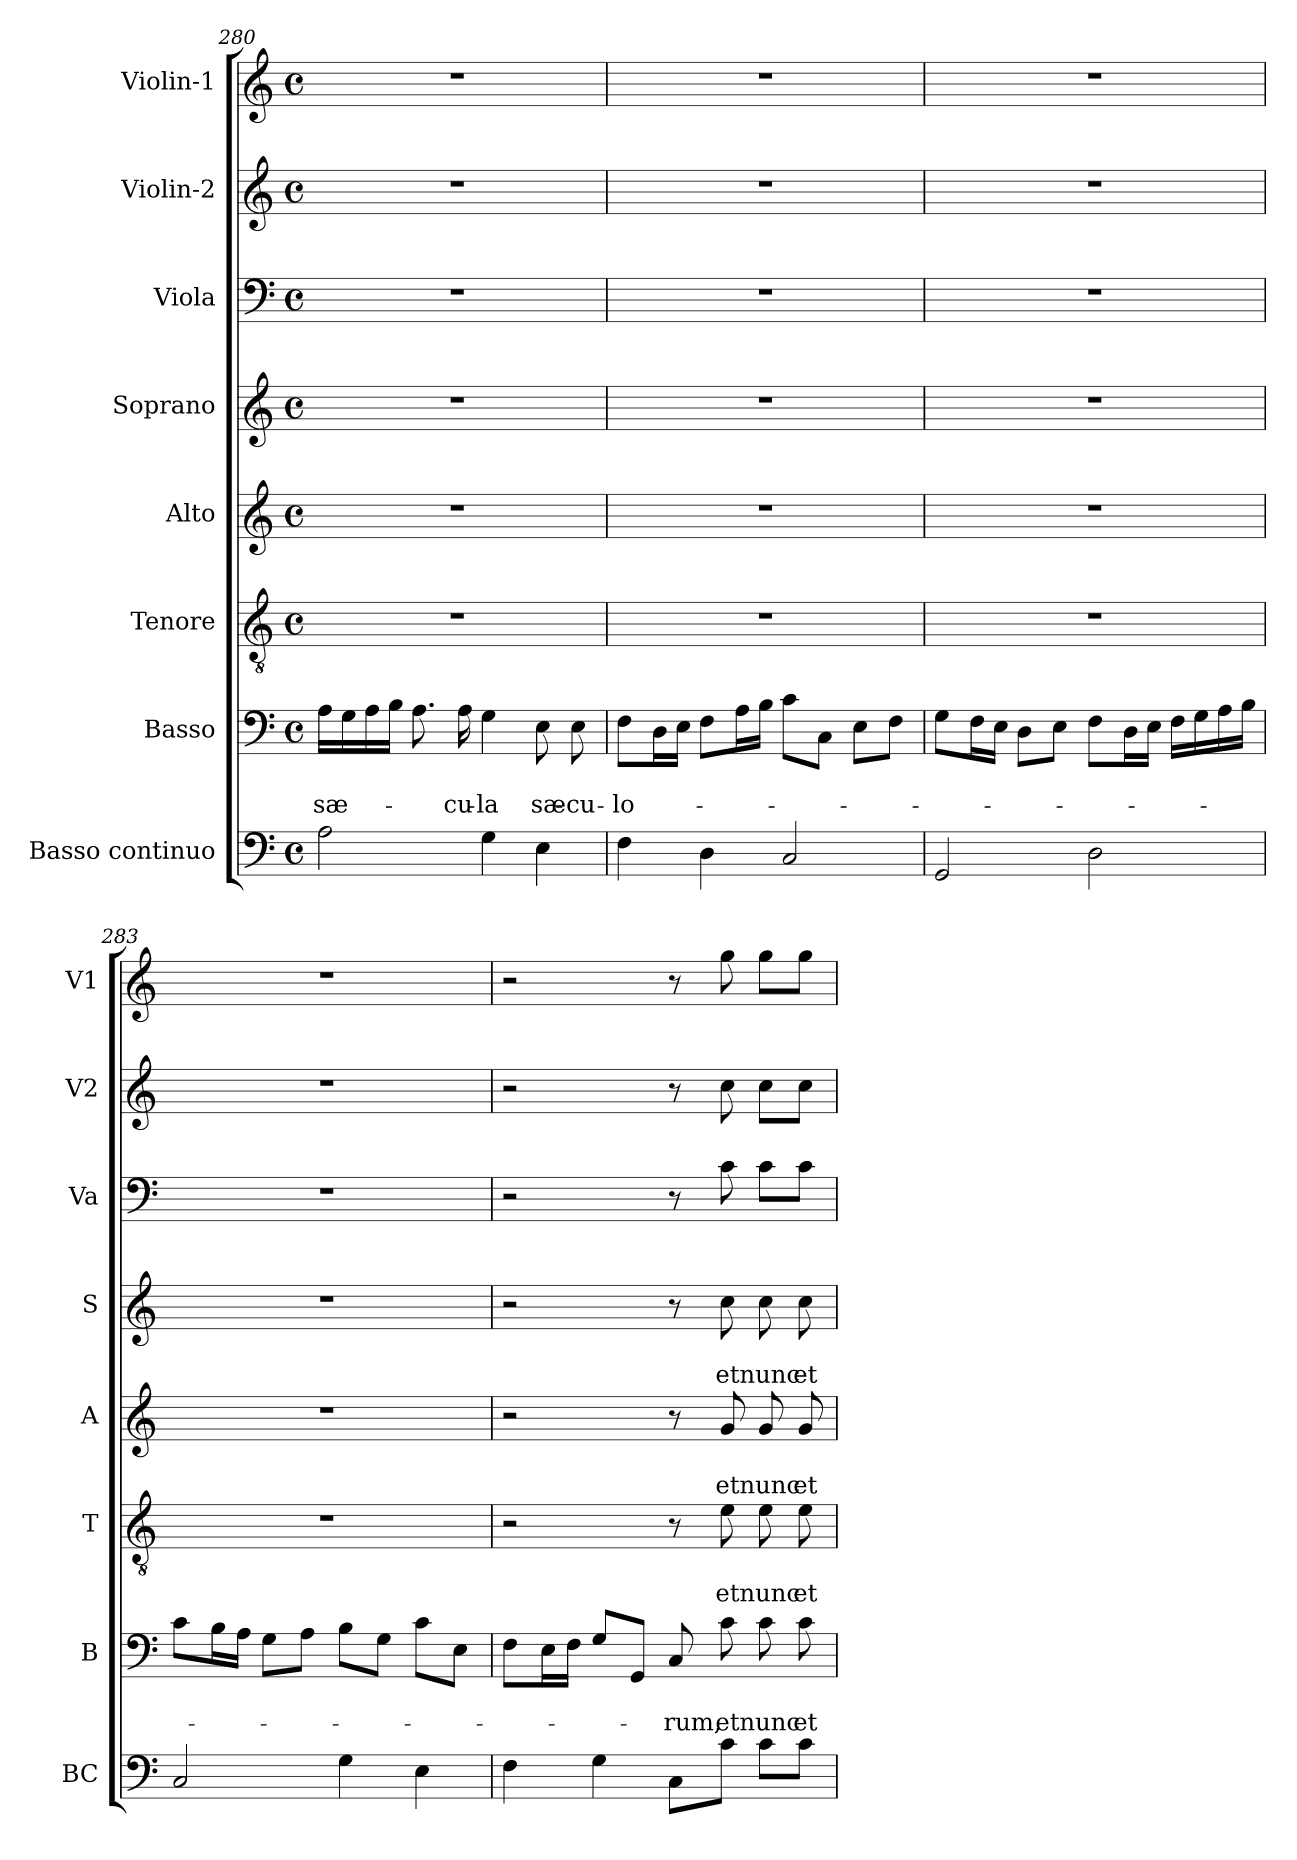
**kern	**kern	**text	**text	**kern	**text	**text	**kern	**text	**text	**kern	**text	**text	**kern	**kern	**kern
*part8	*part7	*part7	*part7	*part6	*part6	*part6	*part5	*part5	*part5	*part4	*part4	*part4	*part3	*part2	*part1
*staff8	*staff7	*staff7	*staff7	*staff6	*staff6	*staff6	*staff5	*staff5	*staff5	*staff4	*staff4	*staff4	*staff3	*staff2	*staff1
*I"Basso continuo	*I"Basso	*	*	*I"Tenore	*	*	*I"Alto	*	*	*I"Soprano	*	*	*I"Viola	*I"Violin-2	*I"Violin-1
*I'BC	*I'B	*	*	*I'T	*	*	*I'A	*	*	*I'S	*	*	*I'Va	*I'V2	*I'V1
*clefF4	*clefF4	*	*	*clefGv2	*	*	*clefG2	*	*	*clefG2	*	*	*clefF4	*clefG2	*clefG2
*k[]	*k[]	*	*	*k[]	*	*	*k[]	*	*	*k[]	*	*	*k[]	*k[]	*k[]
*C:	*C:	*	*	*C:	*	*	*C:	*	*	*C:	*	*	*C:	*C:	*C:
*M4/4	*M4/4	*	*	*M4/4	*	*	*M4/4	*	*	*M4/4	*	*	*M4/4	*M4/4	*M4/4
*met(c)	*met(c)	*	*	*met(c)	*	*	*met(c)	*	*	*met(c)	*	*	*met(c)	*met(c)	*met(c)
=280	=280	=280	=280	=280	=280	=280	=280	=280	=280	=280	=280	=280	=280	=280	=280
!	!	!	!LO:LY:b	!	!	!	!	!	!	!	!	!	!	!	!
2A\	16A\LL	.	sæ-	1r	.	.	1r	.	.	1r	.	.	1r	1r	1r
.	16G\	.	.	.	.	.	.	.	.	.	.	.	.	.	.
.	16A\	.	.	.	.	.	.	.	.	.	.	.	.	.	.
.	16B\JJ	.	.	.	.	.	.	.	.	.	.	.	.	.	.
.	8.A\	.	.	.	.	.	.	.	.	.	.	.	.	.	.
!	!	!	!LO:LY:b	!	!	!	!	!	!	!	!	!	!	!	!
.	16A\	.	-cu-	.	.	.	.	.	.	.	.	.	.	.	.
!	!	!	!LO:LY:b	!	!	!	!	!	!	!	!	!	!	!	!
4G\	4G\	.	-la	.	.	.	.	.	.	.	.	.	.	.	.
!	!	!	!LO:LY:b	!	!	!	!	!	!	!	!	!	!	!	!
4E\	8E\	.	sæ-	.	.	.	.	.	.	.	.	.	.	.	.
!	!	!	!LO:LY:b	!	!	!	!	!	!	!	!	!	!	!	!
.	8E\	.	-cu-	.	.	.	.	.	.	.	.	.	.	.	.
!!LO:PB:g=z
=281	=281	=281	=281	=281	=281	=281	=281	=281	=281	=281	=281	=281	=281	=281	=281
!	!	!	!LO:LY:b	!	!	!	!	!	!	!	!	!	!	!	!
4F\	8F\L	.	-lo-	1r	.	.	1r	.	.	1r	.	.	1r	1r	1r
.	16D\L	.	.	.	.	.	.	.	.	.	.	.	.	.	.
.	16E\JJ	.	.	.	.	.	.	.	.	.	.	.	.	.	.
4D\	8F\L	.	.	.	.	.	.	.	.	.	.	.	.	.	.
.	16A\L	.	.	.	.	.	.	.	.	.	.	.	.	.	.
.	16B\JJ	.	.	.	.	.	.	.	.	.	.	.	.	.	.
2C/	8c\L	.	.	.	.	.	.	.	.	.	.	.	.	.	.
.	8C\J	.	.	.	.	.	.	.	.	.	.	.	.	.	.
.	8E\L	.	.	.	.	.	.	.	.	.	.	.	.	.	.
.	8F\J	.	.	.	.	.	.	.	.	.	.	.	.	.	.
=282	=282	=282	=282	=282	=282	=282	=282	=282	=282	=282	=282	=282	=282	=282	=282
2GG/	8G\L	.	.	1r	.	.	1r	.	.	1r	.	.	1r	1r	1r
.	16F\L	.	.	.	.	.	.	.	.	.	.	.	.	.	.
.	16E\JJ	.	.	.	.	.	.	.	.	.	.	.	.	.	.
.	8D\L	.	.	.	.	.	.	.	.	.	.	.	.	.	.
.	8E\J	.	.	.	.	.	.	.	.	.	.	.	.	.	.
2D\	8F\L	.	.	.	.	.	.	.	.	.	.	.	.	.	.
.	16D\L	.	.	.	.	.	.	.	.	.	.	.	.	.	.
.	16E\JJ	.	.	.	.	.	.	.	.	.	.	.	.	.	.
.	16F\LL	.	.	.	.	.	.	.	.	.	.	.	.	.	.
.	16G\	.	.	.	.	.	.	.	.	.	.	.	.	.	.
.	16A\	.	.	.	.	.	.	.	.	.	.	.	.	.	.
.	16B\JJ	.	.	.	.	.	.	.	.	.	.	.	.	.	.
=283	=283	=283	=283	=283	=283	=283	=283	=283	=283	=283	=283	=283	=283	=283	=283
2C/	8c\L	.	.	1r	.	.	1r	.	.	1r	.	.	1r	1r	1r
.	16B\L	.	.	.	.	.	.	.	.	.	.	.	.	.	.
.	16A\JJ	.	.	.	.	.	.	.	.	.	.	.	.	.	.
.	8G\L	.	.	.	.	.	.	.	.	.	.	.	.	.	.
.	8A\J	.	.	.	.	.	.	.	.	.	.	.	.	.	.
4G\	8B\L	.	.	.	.	.	.	.	.	.	.	.	.	.	.
.	8G\J	.	.	.	.	.	.	.	.	.	.	.	.	.	.
4E\	8c\L	.	.	.	.	.	.	.	.	.	.	.	.	.	.
.	8E\J	.	.	.	.	.	.	.	.	.	.	.	.	.	.
=284	=284	=284	=284	=284	=284	=284	=284	=284	=284	=284	=284	=284	=284	=284	=284
4F\	8F\L	.	.	2r	.	.	2r	.	.	2r	.	.	2r	2r	2r
.	16E\L	.	.	.	.	.	.	.	.	.	.	.	.	.	.
.	16F\JJ	.	.	.	.	.	.	.	.	.	.	.	.	.	.
4G\	8G/L	.	.	.	.	.	.	.	.	.	.	.	.	.	.
.	8GG/J	.	.	.	.	.	.	.	.	.	.	.	.	.	.
!	!	!	!LO:LY:b	!	!	!	!	!	!	!	!	!	!	!	!
8C\L	8C/	.	-rum,	8r	.	.	8r	.	.	8r	.	.	8r	8r	8r
!	!	!	!LO:LY:b	!	!	!LO:LY:b	!	!	!LO:LY:b	!	!	!LO:LY:b	!	!	!
8c\J	8c\	.	et	8e\	.	et	8g/	.	et	8cc\	.	et	8c\	8cc\	8gg\
!	!	!	!LO:LY:b	!	!	!LO:LY:b	!	!	!LO:LY:b	!	!	!LO:LY:b	!	!	!
8c\L	8c\	.	nunc	8e\	.	nunc	8g/	.	nunc	8cc\	.	nunc	8c\L	8cc\L	8gg\L
!	!	!	!LO:LY:b	!	!	!LO:LY:b	!	!	!LO:LY:b	!	!	!LO:LY:b	!	!	!
8c\J	8c\	.	et	8e\	.	et	8g/	.	et	8cc\	.	et	8c\J	8cc\J	8gg\J
=	=	=	=	=	=	=	=	=	=	=	=	=	=	=	=
*-	*-	*-	*-	*-	*-	*-	*-	*-	*-	*-	*-	*-	*-	*-	*-
